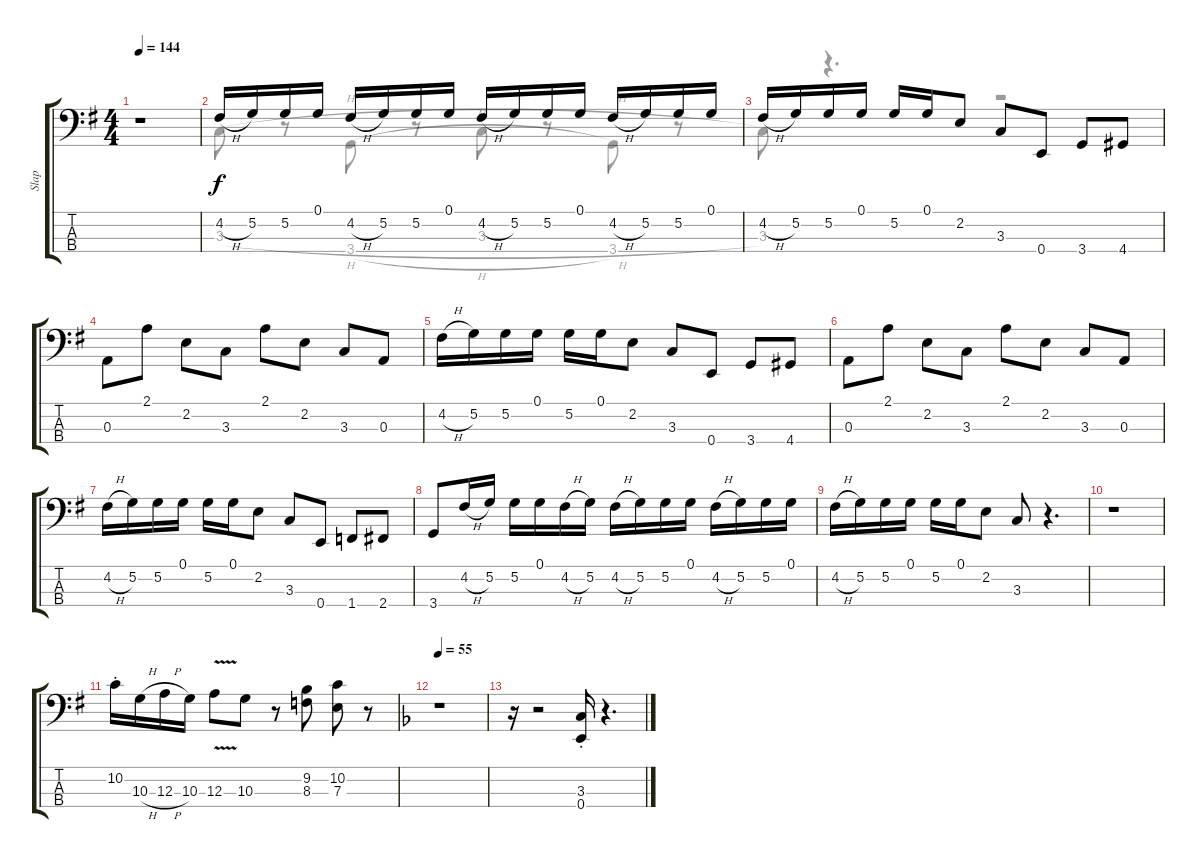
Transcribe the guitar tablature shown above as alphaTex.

\track ("Slap" "Slap") {instrument slapbass1}
\staff {score tabs}
\tuning (G2 D2 A1 E1) {hide}
\voice
\ts (4 4)
\tempo 144
\clef f4
\ks g
r.1{dy f} |
4.2{h}.16 5.2.16 5.2.16 0.1.16 4.2{h}.16 5.2.16 5.2.16 0.1.16 4.2{h}.16 5.2.16 5.2.16 0.1.16 4.2{h}.16 5.2.16 5.2.16 0.1.16 |
4.2{h}.16 5.2.16 5.2.16 0.1.16 5.2.16 0.1.16 2.2.8 3.3.8 0.4.8 3.4.8 4.4.8 |
0.3.8 2.1.8 2.2.8 3.3.8 2.1.8 2.2.8 3.3.8 0.3.8 |
4.2{h}.16 5.2.16 5.2.16 0.1.16 5.2.16 0.1.16 2.2.8 3.3.8 0.4.8 3.4.8 4.4.8 |
0.3.8 2.1.8 2.2.8 3.3.8 2.1.8 2.2.8 3.3.8 0.3.8 |
4.2{h}.16 5.2.16 5.2.16 0.1.16 5.2.16 0.1.16 2.2.8 3.3.8 0.4.8 1.4.8 2.4.8 |
3.4.8 4.2{h}.16 5.2.16 5.2.16 0.1.16 4.2{h}.16 5.2.16 4.2{h}.16 5.2.16 5.2.16 0.1.16 4.2{h}.16 5.2.16 5.2.16 0.1.16 |
4.2{h}.16 5.2.16 5.2.16 0.1.16 5.2.16 0.1.16 2.2.8 3.3.8 r.4{d} |
r.1 |
10.2{st}.16 10.3{h}.16 12.3{h}.16 10.3.16 12.3{v}.8 10.3.8 r.8 (9.2 8.3).8 (10.2 7.3).8 r.8 |
\tempo 55
\ks f
r.1 |
r.16 r.2 (3.3{st} 0.4{st}).16 r.4{d}
\voice
\clef f4
\ottava regular
\simile none
\ks g
|
3.3{h}.8 r.8 3.4{h}.8 r.8 3.3{h}.8 r.8 3.4.8 r.8 |
3.3.8 r.4{d} r.2 |
|
|
|
|
|
|
|
|
\ks f
|
